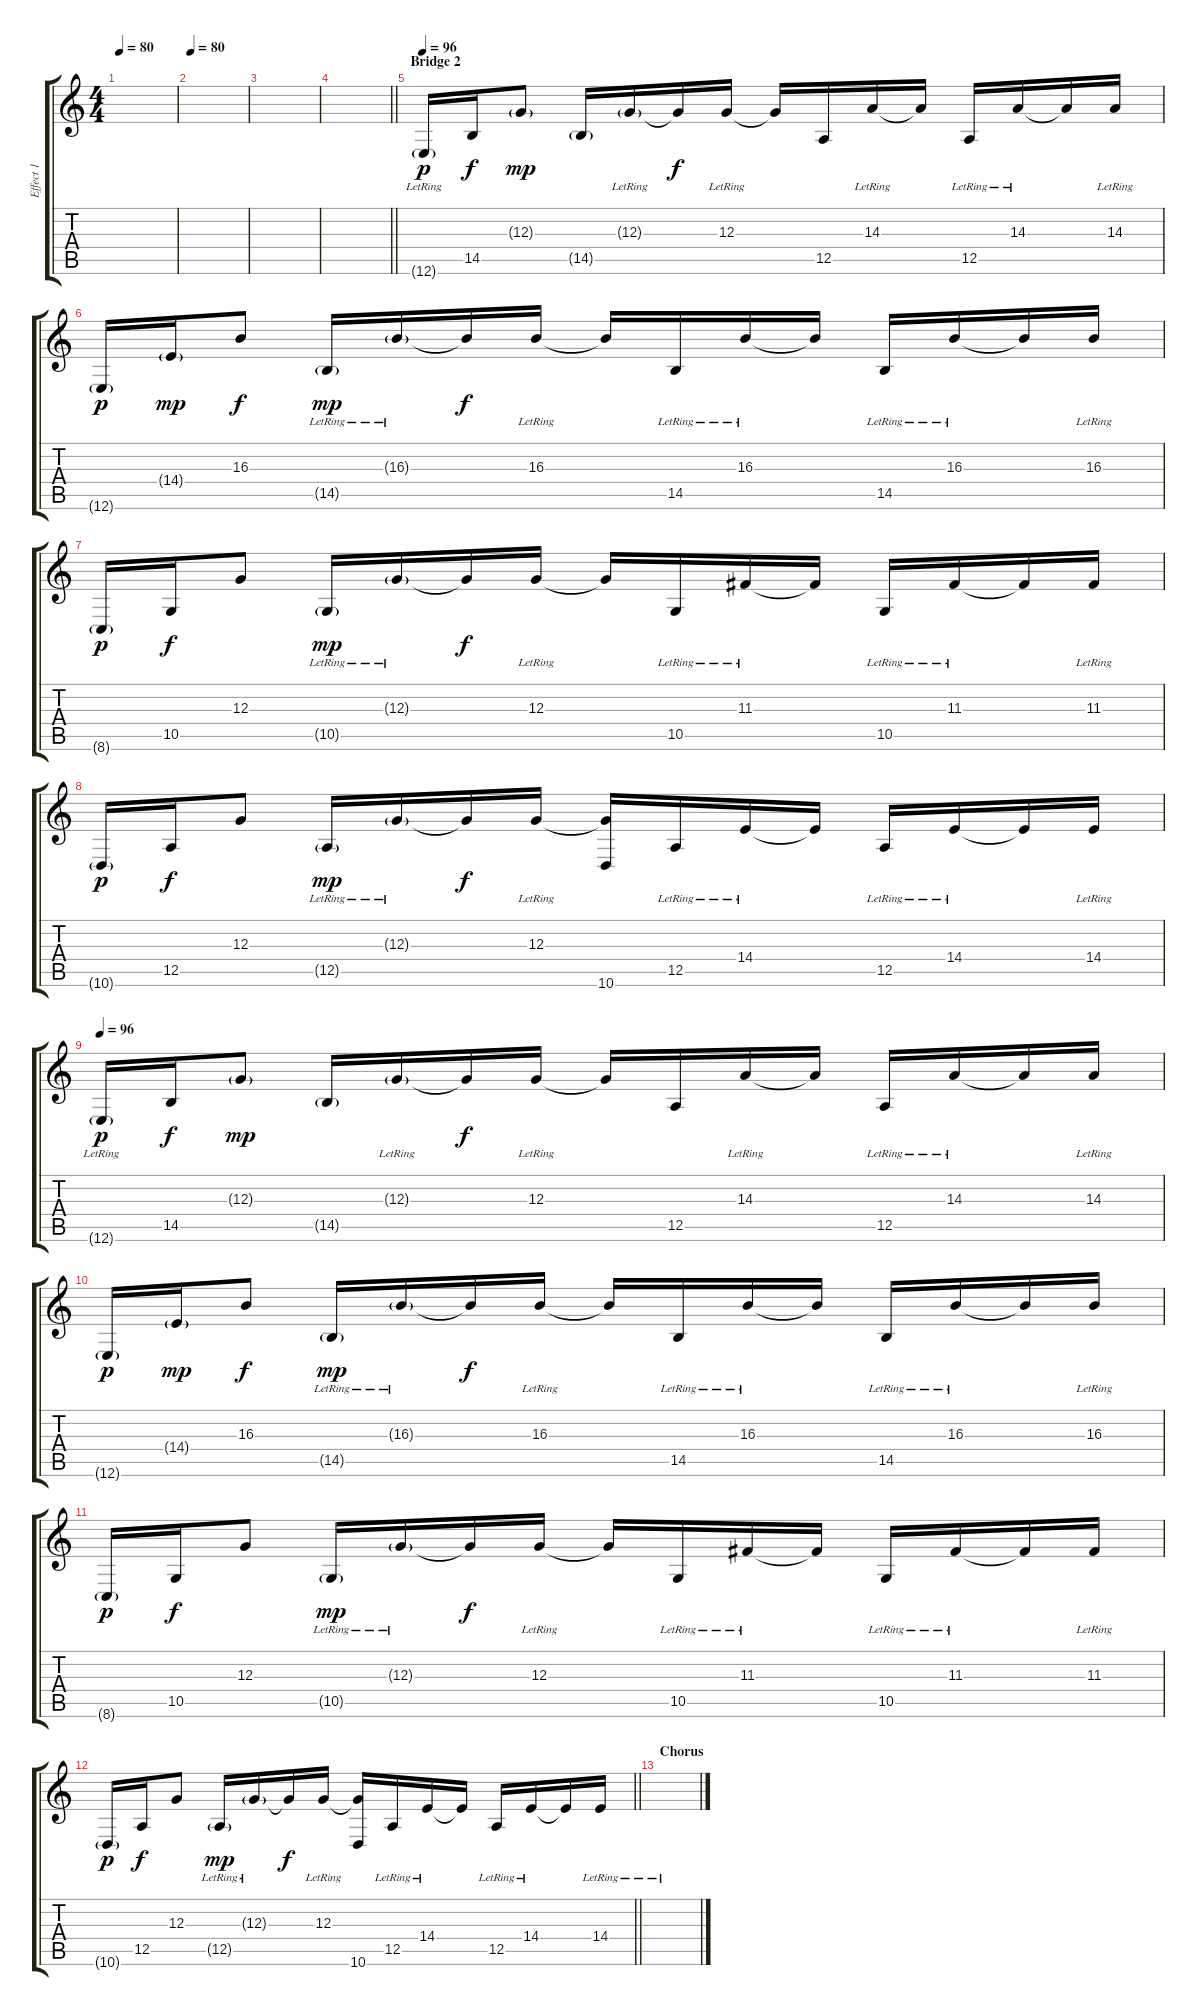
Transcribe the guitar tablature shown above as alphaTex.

\track ("Effect 1" "Effect 1") {instrument electricpiano1}
\staff {score tabs}
\tuning (E4 B3 G3 D3 A2 E2) {hide}
\ts (4 4)
\tempo 80
\clef g2
\ks c
|
\tempo 80
|
|
\barLineRight lightlight
|
\section ("" "Bridge 2")
\tempo 96
12.6{g lr}.16{dy p} 14.5.16{dy f} 12.3{g}.8{dy mp} 14.5{g}.16 12.3{g lr}.16 12.3{t}.16{dy f} 12.3{lr}.16 12.3{t}.16 12.5.16 14.3{lr}.16 14.3{t}.16 12.5{lr}.16 14.3{lr}.16 14.3{t}.16 14.3{lr}.16 |
12.6{g}.16{dy p} 14.4{g}.16{dy mp} 16.3.8{dy f} 14.5{g lr}.16{dy mp} 16.3{g lr}.16 16.3{t}.16{dy f} 16.3{lr}.16 16.3{t}.16 14.5{lr}.16 16.3{lr}.16 16.3{t}.16 14.5{lr}.16 16.3{lr}.16 16.3{t}.16 16.3{lr}.16 |
8.6{g}.16{dy p} 10.5.16{dy f} 12.3.8 10.5{g lr}.16{dy mp} 12.3{g lr}.16 12.3{t}.16{dy f} 12.3{lr}.16 12.3{t}.16 10.5{lr}.16 11.3{lr}.16 11.3{t}.16 10.5{lr}.16 11.3{lr}.16 11.3{t}.16 11.3{lr}.16 |
10.6{g}.16{dy p} 12.5.16{dy f} 12.3.8 12.5{g lr}.16{dy mp} 12.3{g lr}.16 12.3{t}.16{dy f} 12.3{lr}.16 (12.3{t} 10.6).16 12.5{lr}.16 14.4{lr}.16 14.4{t}.16 12.5{lr}.16 14.4{lr}.16 14.4{t}.16 14.4{lr}.16 |
\tempo 96
12.6{g lr}.16{dy p} 14.5.16{dy f} 12.3{g}.8{dy mp} 14.5{g}.16 12.3{g lr}.16 12.3{t}.16{dy f} 12.3{lr}.16 12.3{t}.16 12.5.16 14.3{lr}.16 14.3{t}.16 12.5{lr}.16 14.3{lr}.16 14.3{t}.16 14.3{lr}.16 |
12.6{g}.16{dy p} 14.4{g}.16{dy mp} 16.3.8{dy f} 14.5{g lr}.16{dy mp} 16.3{g lr}.16 16.3{t}.16{dy f} 16.3{lr}.16 16.3{t}.16 14.5{lr}.16 16.3{lr}.16 16.3{t}.16 14.5{lr}.16 16.3{lr}.16 16.3{t}.16 16.3{lr}.16 |
8.6{g}.16{dy p} 10.5.16{dy f} 12.3.8 10.5{g lr}.16{dy mp} 12.3{g lr}.16 12.3{t}.16{dy f} 12.3{lr}.16 12.3{t}.16 10.5{lr}.16 11.3{lr}.16 11.3{t}.16 10.5{lr}.16 11.3{lr}.16 11.3{t}.16 11.3{lr}.16 |
\barLineRight lightlight
10.6{g}.16{dy p} 12.5.16{dy f} 12.3.8 12.5{g lr}.16{dy mp} 12.3{g lr}.16 12.3{t}.16{dy f} 12.3{lr}.16 (12.3{t} 10.6).16 12.5{lr}.16 14.4{lr}.16 14.4{t}.16 12.5{lr}.16 14.4{lr}.16 14.4{t}.16 14.4{lr}.16 |
\section ("" "Chorus")
